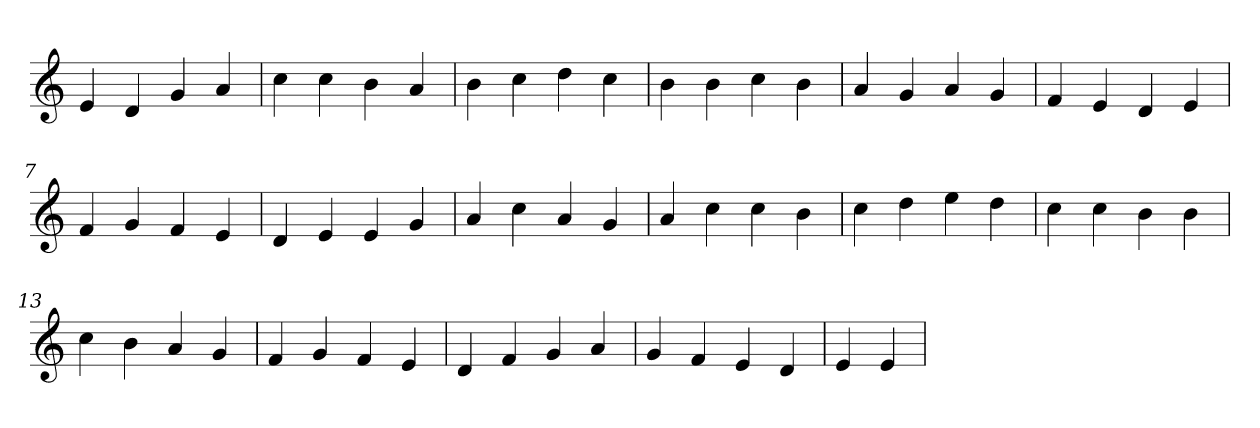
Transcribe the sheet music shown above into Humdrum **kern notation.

**kern
*part1
*staff1
*clefG2
=1
4e
4d
4g
4a
=2
4cc
4cc
4b
4a
=3
4b
4cc
4dd
4cc
=4
4b
4b
4cc
4b
=5
4a
4g
4a
4g
=6
4f
4e
4d
4e
=7
4f
4g
4f
4e
=8
4d
4e
4e
4g
=9
4a
4cc
4a
4g
=10
4a
4cc
4cc
4b
=11
4cc
4dd
4ee
4dd
=12
4cc
4cc
4b
4b
=13
4cc
4b
4a
4g
=14
4f
4g
4f
4e
=15
4d
4f
4g
4a
=16
4g
4f
4e
4d
=17
4e
4e
=
*-
